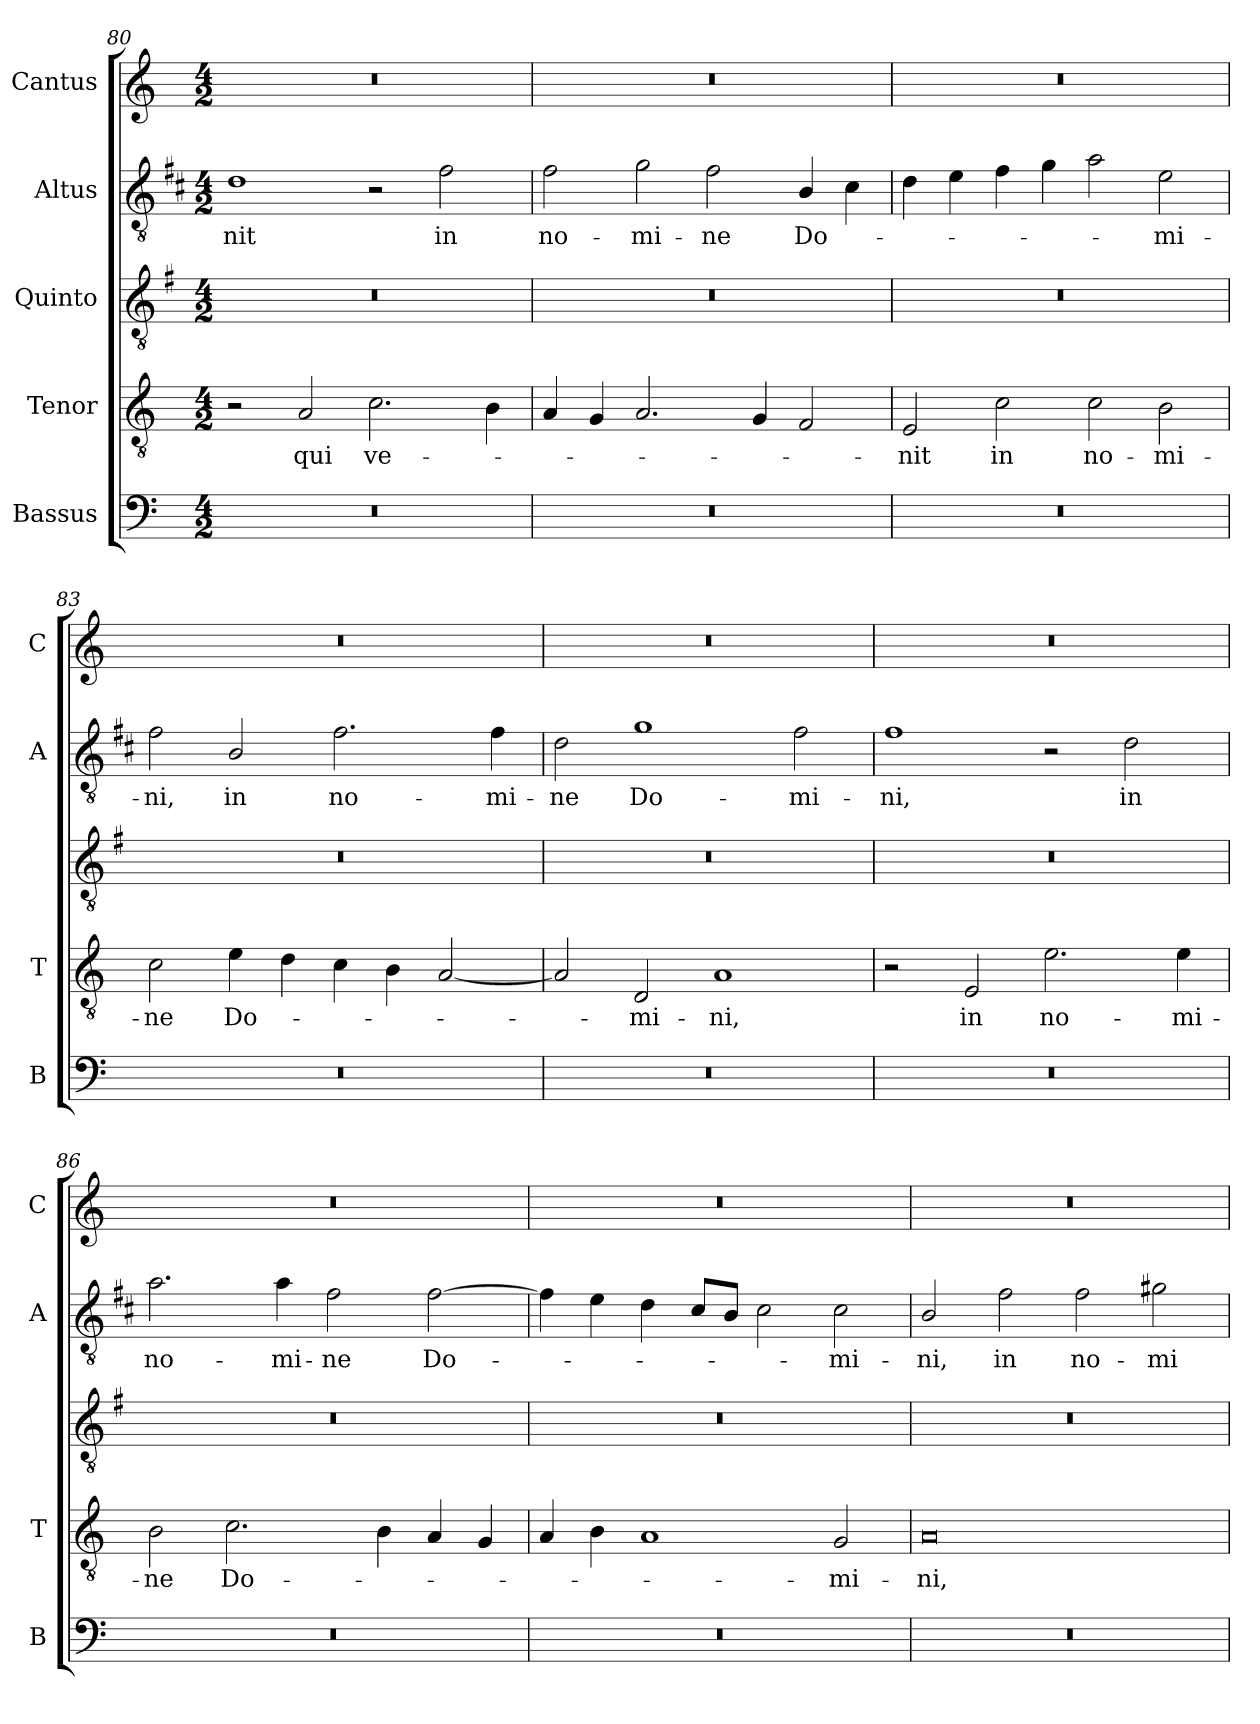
**kern	**kern	**text	**kern	**kern	**text	**kern
*part5	*part4	*part4	*part3	*part2	*part2	*part1
*staff5	*staff4	*staff4	*staff3	*staff2	*staff2	*staff1
*I"Bassus	*I"Tenor	*	*I"Quinto	*I"Altus	*	*I"Cantus
*I'B	*I'T	*	*	*I'A	*	*I'C
*clefF4	*clefGv2	*	*clefGv2	*clefGv2	*	*clefG2
*	*	*	*ITrd4c7	*ITrd1c2	*	*
*k[]	*k[]	*	*k[]	*k[]	*	*k[]
*C:	*C:	*	*C:	*C:	*	*C:
*M4/2	*M4/2	*	*M4/2	*M4/2	*	*M4/2
=80	=80	=80	=80	=80	=80	=80
!	!	!	!	!	!LO:LY:b	!
0r	2r	.	0r	1c	-nit	0r
!	!	!LO:LY:b	!	!	!	!
.	2A/	qui	.	.	.	.
!	!	!LO:LY:b	!	!	!	!
.	2.c\	ve-	.	2r	.	.
!	!	!	!	!	!LO:LY:b	!
.	.	.	.	2e\	in	.
.	4B\	.	.	.	.	.
=81	=81	=81	=81	=81	=81	=81
!	!	!	!	!	!LO:LY:b	!
0r	4A/	.	0r	2e\	no-	0r
.	4G/	.	.	.	.	.
!	!	!	!	!	!LO:LY:b	!
.	2.A/	.	.	2f\	-mi-	.
!	!	!	!	!	!LO:LY:b	!
.	.	.	.	2e\	-ne	.
.	4G/	.	.	.	.	.
!	!	!	!	!	!LO:LY:b	!
.	2F/	.	.	4A/	Do-	.
.	.	.	.	4B\	.	.
=82	=82	=82	=82	=82	=82	=82
!	!	!LO:LY:b	!	!	!	!
0r	2E/	-nit	0r	4c\	.	0r
.	.	.	.	4d\	.	.
!	!	!LO:LY:b	!	!	!	!
.	2c\	in	.	4e\	.	.
.	.	.	.	4f\	.	.
!	!	!LO:LY:b	!	!	!	!
.	2c\	no-	.	2g\	.	.
!	!	!LO:LY:b	!	!	!LO:LY:b	!
.	2B\	-mi-	.	2d\	-mi-	.
=83	=83	=83	=83	=83	=83	=83
!	!	!LO:LY:b	!	!	!LO:LY:b	!
0r	2c\	-ne	0r	2e\	-ni,	0r
!	!	!LO:LY:b	!	!	!LO:LY:b	!
.	4e\	Do-	.	2A/	in	.
.	4d\	.	.	.	.	.
!	!	!	!	!	!LO:LY:b	!
.	4c\	.	.	2.e\	no-	.
.	4B\	.	.	.	.	.
.	[2A/	.	.	.	.	.
!	!	!	!	!	!LO:LY:b	!
.	.	.	.	4e\	-mi-	.
!!LO:LB:g=z
=84	=84	=84	=84	=84	=84	=84
!	!	!	!	!	!LO:LY:b	!
0r	2A/]	.	0r	2c\	-ne	0r
!	!	!LO:LY:b	!	!	!LO:LY:b	!
.	2D/	-mi-	.	1f	Do-	.
!	!	!LO:LY:b	!	!	!	!
.	1A	-ni,	.	.	.	.
!	!	!	!	!	!LO:LY:b	!
.	.	.	.	2e\	-mi-	.
=85	=85	=85	=85	=85	=85	=85
!	!	!	!	!	!LO:LY:b	!
0r	2r	.	0r	1e	-ni,	0r
!	!	!LO:LY:b	!	!	!	!
.	2E/	in	.	.	.	.
!	!	!LO:LY:b	!	!	!	!
.	2.e\	no-	.	2r	.	.
!	!	!	!	!	!LO:LY:b	!
.	.	.	.	2c\	in	.
!	!	!LO:LY:b	!	!	!	!
.	4e\	-mi-	.	.	.	.
=86	=86	=86	=86	=86	=86	=86
!	!	!LO:LY:b	!	!	!LO:LY:b	!
0r	2B\	-ne	0r	2.g\	no-	0r
!	!	!LO:LY:b	!	!	!	!
.	2.c\	Do-	.	.	.	.
!	!	!	!	!	!LO:LY:b	!
.	.	.	.	4g\	-mi-	.
!	!	!	!	!	!LO:LY:b	!
.	.	.	.	2e\	-ne	.
.	4B\	.	.	.	.	.
!	!	!	!	!	!LO:LY:b	!
.	4A/	.	.	[2e\	Do-	.
.	4G/	.	.	.	.	.
=87	=87	=87	=87	=87	=87	=87
0r	4A/	.	0r	4e\]	.	0r
.	4B\	.	.	4d\	.	.
.	1A	.	.	4c\	.	.
.	.	.	.	8B/L	.	.
.	.	.	.	8A/J	.	.
.	.	.	.	2B\	.	.
!	!	!LO:LY:b	!	!	!LO:LY:b	!
.	2G/	-mi-	.	2B\	-mi-	.
=88	=88	=88	=88	=88	=88	=88
!	!	!LO:LY:b	!	!	!LO:LY:b	!
0r	0A	-ni,	0r	2A/	-ni,	0r
!	!	!	!	!	!LO:LY:b	!
.	.	.	.	2e\	in	.
!	!	!	!	!	!LO:LY:b	!
.	.	.	.	2e\	no-	.
!	!	!	!	!	!LO:LY:b	!
.	.	.	.	2f#X\	-mi-	.
=	=	=	=	=	=	=
*-	*-	*-	*-	*-	*-	*-
